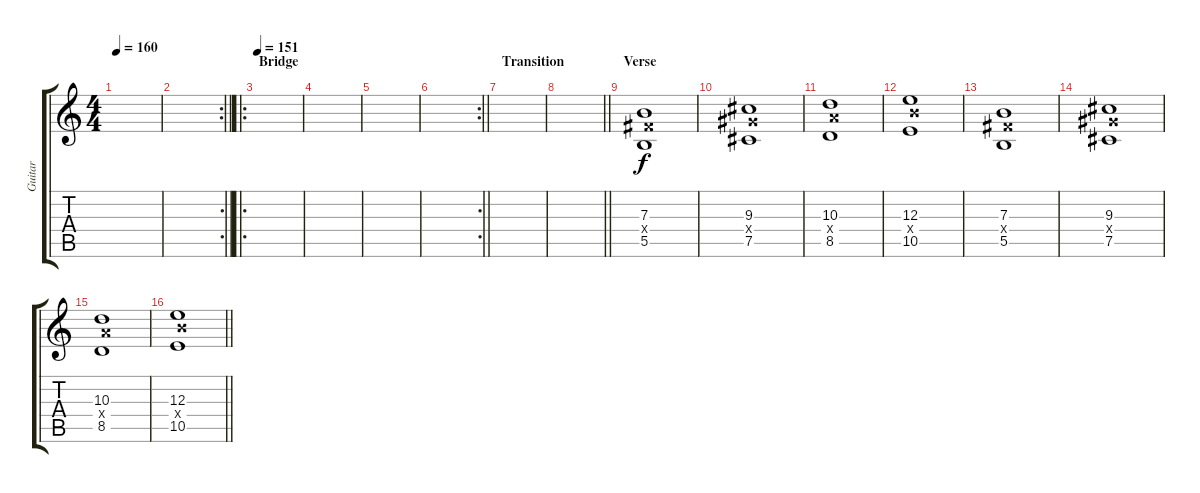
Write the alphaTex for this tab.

\track ("Guitar" "Guitar") {instrument distortionguitar}
\staff {score tabs}
\tuning (Db4 Ab3 E3 B2 Gb2 B1) {hide}
\ts (4 4)
\tempo 160
\clef g2
\ks c
|
\rc 2
\barLineRight lightlight
|
\ro
\section ("" "Bridge")
\tempo 151
|
|
|
\rc 2
\barLineRight lightlight
|
\section ("" "Transition")
|
\barLineRight lightlight
|
\section ("" "Verse")
(7.3 7.4{x} 5.5).1 |
(9.3 9.4{x} 7.5).1 |
(10.3 10.4{x} 8.5).1 |
(12.3 12.4{x} 10.5).1 |
(7.3 7.4{x} 5.5).1 |
(9.3 9.4{x} 7.5).1 |
(10.3 10.4{x} 8.5).1 |
\barLineRight lightlight
(12.3 12.4{x} 10.5).1
